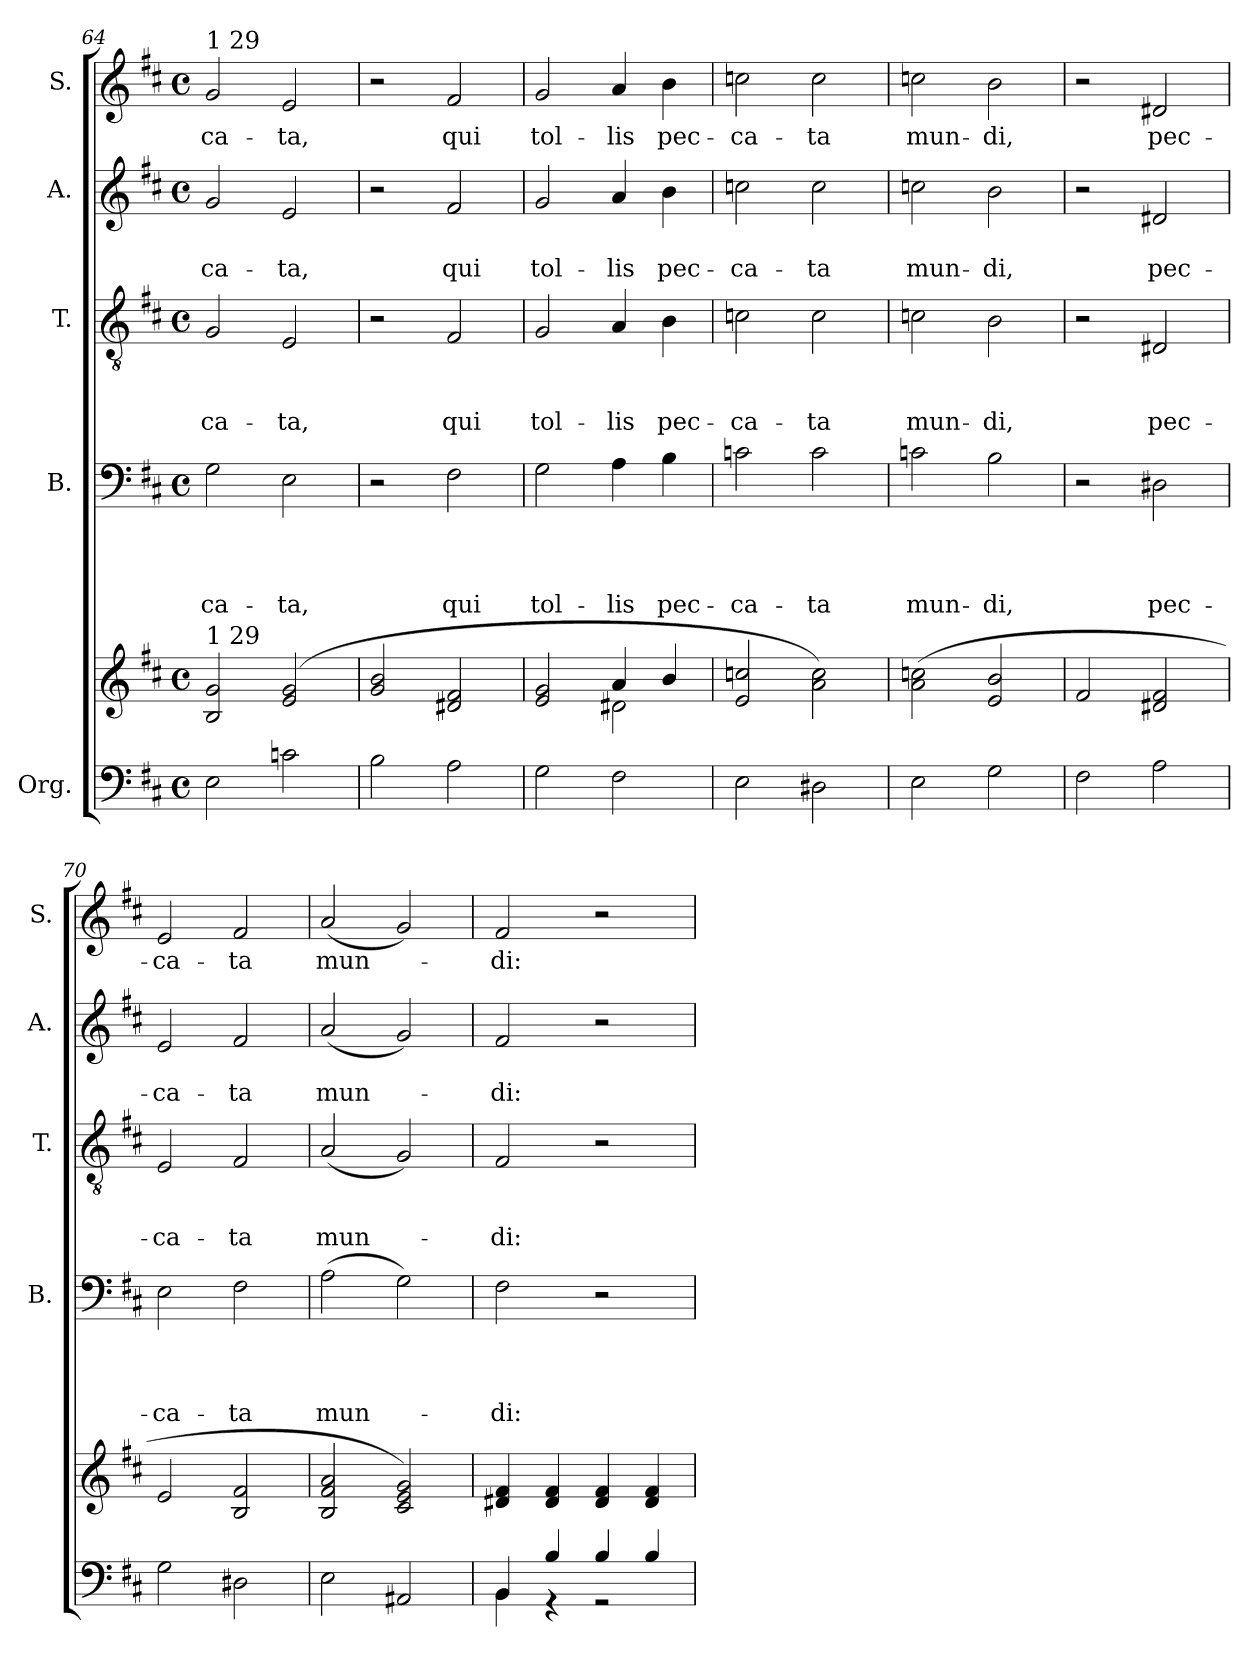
**kern	**kern	**kern	**text	**text	**text	**text	**kern	**text	**text	**text	**kern	**text	**text	**kern	**text
*part5	*part5	*part4	*part4	*part4	*part4	*part4	*part3	*part3	*part3	*part3	*part2	*part2	*part2	*part1	*part1
*staff6	*staff5	*staff4	*staff4	*staff4	*staff4	*staff4	*staff3	*staff3	*staff3	*staff3	*staff2	*staff2	*staff2	*staff1	*staff1
*I"Org.	*	*I"B.	*	*	*	*	*I"T.	*	*	*	*I"A.	*	*	*I"S.	*
*	*	*I'B.	*	*	*	*	*I'T.	*	*	*	*I'A.	*	*	*I'S.	*
!!LO:LB:g=z
*clefF4	*clefG2	*clefF4	*	*	*	*	*clefGv2	*	*	*	*clefG2	*	*	*clefG2	*
*k[f#c#]	*k[f#c#]	*k[f#c#]	*	*	*	*	*k[f#c#]	*	*	*	*k[f#c#]	*	*	*k[f#c#]	*
*D:	*D:	*D:	*	*	*	*	*D:	*	*	*	*D:	*	*	*D:	*
*M4/4	*M4/4	*M4/4	*	*	*	*	*M4/4	*	*	*	*M4/4	*	*	*M4/4	*
*met(c)	*met(c)	*met(c)	*	*	*	*	*met(c)	*	*	*	*met(c)	*	*	*met(c)	*
=64	=64	=64	=64	=64	=64	=64	=64	=64	=64	=64	=64	=64	=64	=64	=64
!	!	!	!	!	!	!	!	!	!	!	!	!	!	!LO:TX:a:t=1 29	!
!	!LO:TX:a:t=1 29	!	!	!	!	!	!	!	!	!	!	!	!	!	!
!	!	!	!	!	!	!LO:LY:b	!	!	!	!LO:LY:b	!	!	!LO:LY:b	!	!LO:LY:b
2E\	2B/ 2g/	2G\	.	.	.	-ca-	2G/	.	.	-ca-	2g/	.	-ca-	2g/	-ca-
!	!	!	!	!	!	!LO:LY:b	!	!	!	!LO:LY:b	!	!	!LO:LY:b	!	!LO:LY:b
2cn\	(2e/ 2g/	2E\	.	.	.	-ta,	2E/	.	.	-ta,	2e/	.	-ta,	2e/	-ta,
=65	=65	=65	=65	=65	=65	=65	=65	=65	=65	=65	=65	=65	=65	=65	=65
2B\	2g/ 2b/	2r	.	.	.	.	2r	.	.	.	2r	.	.	2r	.
!	!	!	!	!	!	!LO:LY:b	!	!	!	!LO:LY:b	!	!	!LO:LY:b	!	!LO:LY:b
2A\	2d#X/ 2f#/	2F#\	.	.	.	qui	2F#/	.	.	qui	2f#/	.	qui	2f#/	qui
=66	=66	=66	=66	=66	=66	=66	=66	=66	=66	=66	=66	=66	=66	=66	=66
*	*^	*	*	*	*	*	*	*	*	*	*	*	*	*	*
!	!	!	!	!	!	!	!LO:LY:b	!	!	!	!LO:LY:b	!	!	!LO:LY:b	!	!LO:LY:b
2G\	2e/ 2g/	2ryy	2G\	.	.	.	tol-	2G/	.	.	tol-	2g/	.	tol-	2g/	tol-
!	!	!	!	!	!	!	!LO:LY:b	!	!	!	!LO:LY:b	!	!	!LO:LY:b	!	!LO:LY:b
2F#\	4a/	2d#X\	4A\	.	.	.	-lis	4A/	.	.	-lis	4a/	.	-lis	4a/	-lis
!	!	!	!	!	!	!	!LO:LY:b	!	!	!	!LO:LY:b	!	!	!LO:LY:b	!	!LO:LY:b
.	4b/	.	4B\	.	.	.	pec-	4B\	.	.	pec-	4b\	.	pec-	4b\	pec-
*	*v	*v	*	*	*	*	*	*	*	*	*	*	*	*	*	*
=67	=67	=67	=67	=67	=67	=67	=67	=67	=67	=67	=67	=67	=67	=67	=67
!	!	!	!	!	!	!LO:LY:b	!	!	!	!LO:LY:b	!	!	!LO:LY:b	!	!LO:LY:b
2E\	2e/ 2ccn/	2cn\	.	.	.	-ca-	2cn\	.	.	-ca-	2ccn\	.	-ca-	2ccn\	-ca-
!	!	!	!	!	!	!LO:LY:b	!	!	!	!LO:LY:b	!	!	!LO:LY:b	!	!LO:LY:b
2D#X\	2a\ 2cc\)	2c\	.	.	.	-ta	2c\	.	.	-ta	2cc\	.	-ta	2cc\	-ta
=68	=68	=68	=68	=68	=68	=68	=68	=68	=68	=68	=68	=68	=68	=68	=68
!	!	!	!	!	!	!LO:LY:b	!	!	!	!LO:LY:b	!	!	!LO:LY:b	!	!LO:LY:b
2E\	(>2a\ 2ccn\	2cn\	.	.	.	mun-	2cn\	.	.	mun-	2ccn\	.	mun-	2ccn\	mun-
!	!	!	!	!	!	!LO:LY:b	!	!	!	!LO:LY:b	!	!	!LO:LY:b	!	!LO:LY:b
2G\	2e/ 2b/	2B\	.	.	.	-di,	2B\	.	.	-di,	2b\	.	-di,	2b\	-di,
=69	=69	=69	=69	=69	=69	=69	=69	=69	=69	=69	=69	=69	=69	=69	=69
2F#\	2f#/	2r	.	.	.	.	2r	.	.	.	2r	.	.	2r	.
!	!	!	!	!	!	!LO:LY:b	!	!	!	!LO:LY:b	!	!	!LO:LY:b	!	!LO:LY:b
2A\	2d#X/ 2f#/	2D#X\	.	.	.	pec-	2D#X/	.	.	pec-	2d#X/	.	pec-	2d#X/	pec-
=70	=70	=70	=70	=70	=70	=70	=70	=70	=70	=70	=70	=70	=70	=70	=70
!	!	!	!	!	!	!LO:LY:b	!	!	!	!LO:LY:b	!	!	!LO:LY:b	!	!LO:LY:b
2G\	2e/	2E\	.	.	.	-ca-	2E/	.	.	-ca-	2e/	.	-ca-	2e/	-ca-
!	!	!	!	!	!	!LO:LY:b	!	!	!	!LO:LY:b	!	!	!LO:LY:b	!	!LO:LY:b
2D#X\	2B/ 2f#/	2F#\	.	.	.	-ta	2F#/	.	.	-ta	2f#/	.	-ta	2f#/	-ta
=71	=71	=71	=71	=71	=71	=71	=71	=71	=71	=71	=71	=71	=71	=71	=71
!	!	!	!	!	!	!LO:LY:b	!	!	!	!LO:LY:b	!	!	!LO:LY:b	!	!LO:LY:b
2E\	2B/ 2f#/ 2a/	(>2A\	.	.	.	mun-	(<2A/	.	.	mun-	(<2a/	.	mun-	(<2a/	mun-
2AA#X/	2c#/ 2e/ 2g/)	2G\)	.	.	.	.	2G/)	.	.	.	2g/)	.	.	2g/)	.
=72	=72	=72	=72	=72	=72	=72	=72	=72	=72	=72	=72	=72	=72	=72	=72
*^	*	*	*	*	*	*	*	*	*	*	*	*	*	*	*
!	!	!	!	!	!	!	!LO:LY:b	!	!	!	!LO:LY:b	!	!	!LO:LY:b	!	!LO:LY:b
4BB/	4BB\	4d#X/ 4f#/	2F#\	.	.	.	-di:	2F#/	.	.	-di:	2f#/	.	-di:	2f#/	-di:
4B/	4rFF	4d#/ 4f#/	.	.	.	.	.	.	.	.	.	.	.	.	.	.
4B/	2r	4d#/ 4f#/	2r	.	.	.	.	2r	.	.	.	2r	.	.	2r	.
4B/	.	4d#/ 4f#/	.	.	.	.	.	.	.	.	.	.	.	.	.	.
*v	*v	*	*	*	*	*	*	*	*	*	*	*	*	*	*	*
=	=	=	=	=	=	=	=	=	=	=	=	=	=	=	=
*-	*-	*-	*-	*-	*-	*-	*-	*-	*-	*-	*-	*-	*-	*-	*-
